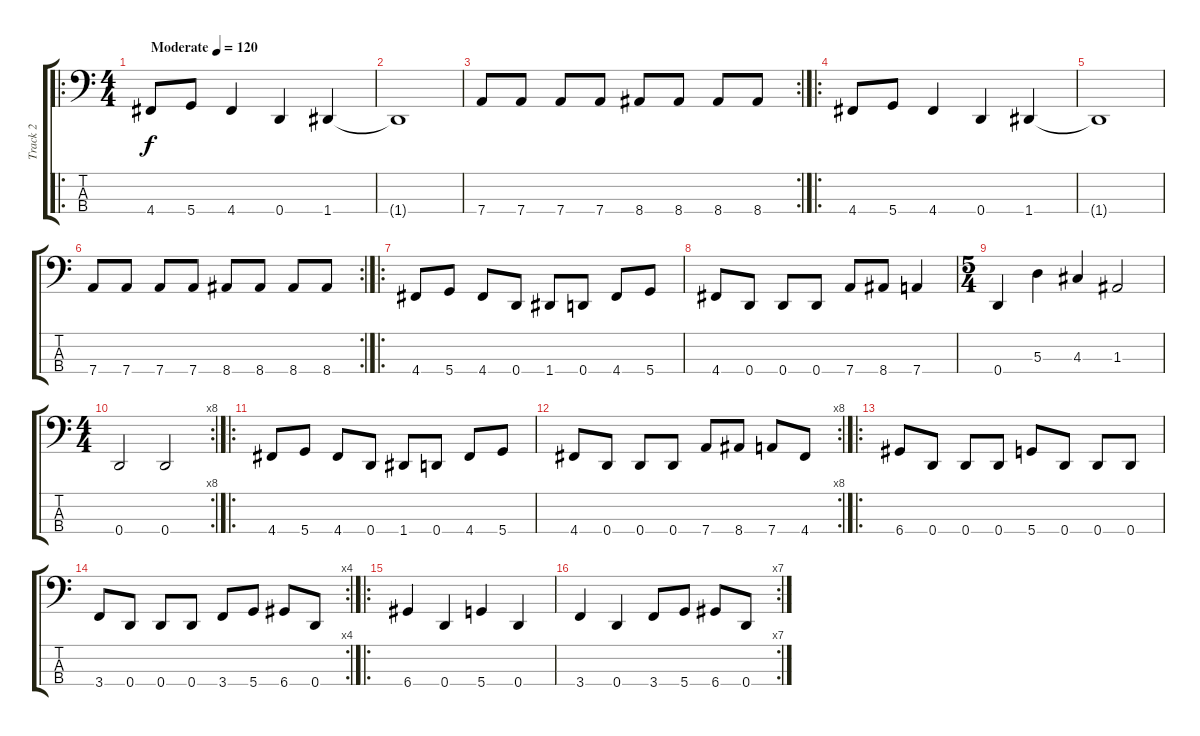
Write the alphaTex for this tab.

\track ("Track 2" "Track 2") {instrument electricbasspick}
\staff {score tabs}
\tuning (G2 D2 A1 D1) {hide}
\ro
\ts (4 4)
\tempo (120 "Moderate")
\clef f4
\ks c
4.4.8{dy f instrument electricbasspick} 5.4.8 4.4.4 0.4.4 1.4.4 |
1.4{t}.1 |
\rc 2
7.4.8 7.4.8 7.4.8 7.4.8 8.4.8 8.4.8 8.4.8 8.4.8 |
\ro
4.4.8 5.4.8 4.4.4 0.4.4 1.4.4 |
1.4{t}.1 |
\rc 2
7.4.8 7.4.8 7.4.8 7.4.8 8.4.8 8.4.8 8.4.8 8.4.8 |
\ro
4.4.8 5.4.8 4.4.8 0.4.8 1.4.8 0.4.8 4.4.8 5.4.8 |
4.4.8 0.4.8 0.4.8 0.4.8 7.4.8 8.4.8 7.4.4 |
\ts (5 4)
0.4.4 5.3.4 4.3.4 1.3.2 |
\rc 8
\ts (4 4)
0.4.2 0.4.2 |
\ro
4.4.8 5.4.8 4.4.8 0.4.8 1.4.8 0.4.8 4.4.8 5.4.8 |
\rc 8
4.4.8 0.4.8 0.4.8 0.4.8 7.4.8 8.4.8 7.4.8 4.4.8 |
\ro
6.4.8 0.4.8 0.4.8 0.4.8 5.4.8 0.4.8 0.4.8 0.4.8 |
\rc 4
3.4.8 0.4.8 0.4.8 0.4.8 3.4.8 5.4.8 6.4.8 0.4.8 |
\ro
6.4.4 0.4.4 5.4.4 0.4.4 |
\rc 7
3.4.4 0.4.4 3.4.8 5.4.8 6.4.8 0.4.8
